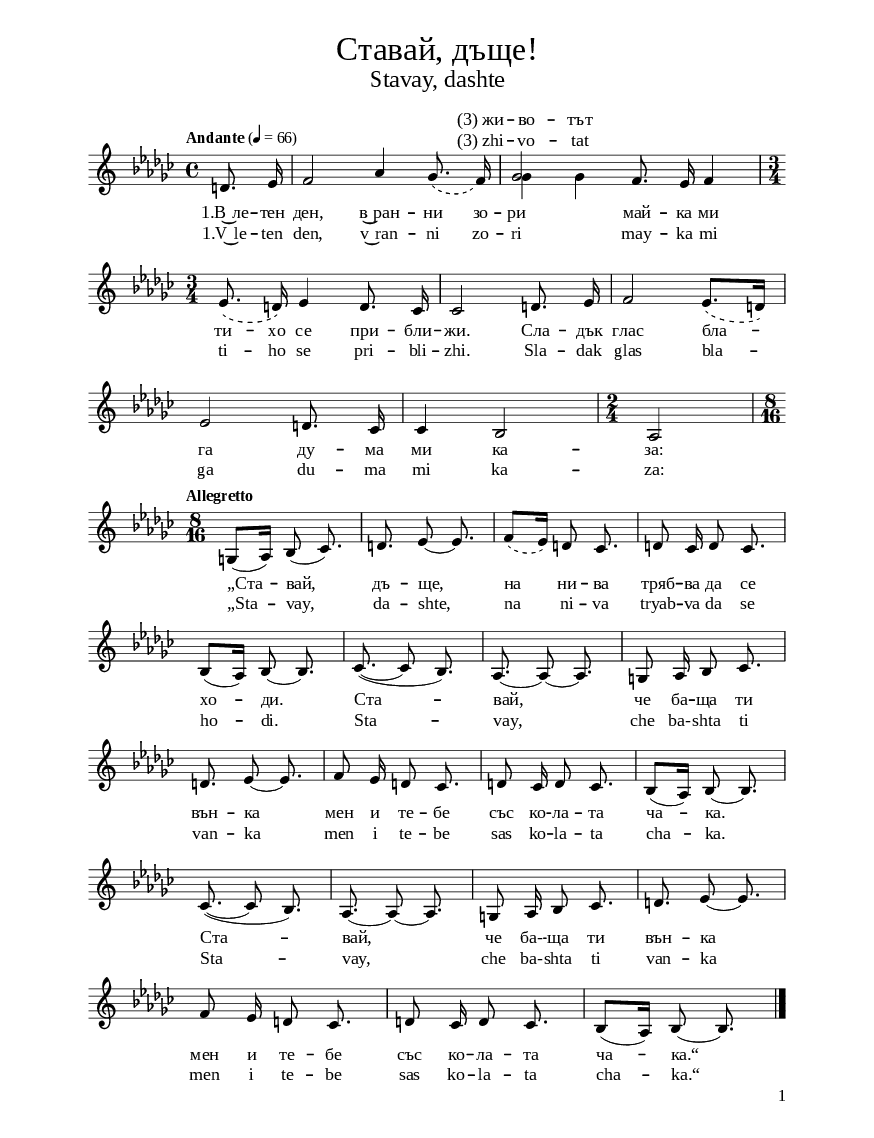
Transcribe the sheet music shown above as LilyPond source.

\version "2.24.2"

% include paper part and global functions
\include "include/globals.ily"

"rightBraces018" = \markup {
  \column {
    % repeat braces
    \translate #'(0 . -12.6 )
    \right-brace #18

    \translate #'(0 . -22.4 )
    \right-brace #18

  
  }
  \column {
    % repeat numbers
    \translate #'(0 . -13.2 )
    2

    \translate #'(0 . -24.2 )
    2


  }
}

\bookpart {
  \label #'ref142
  \tocItem \markup "Ставай, дъще! – Stavay, dashte"
  \include "include/bookpart-paper.ily"
  \score {
    \include "include/score-layout.ily"

    <<
      \new Lyrics = "tempVoiceLyricsBG" \with {
        % lyrics above a staff should have this override
        \override VerticalAxisGroup.staff-affinity = #DOWN
      }
      \new Lyrics = "tempVoiceLyricsEN" \with {
        \override VerticalAxisGroup.staff-affinity = #DOWN
      }

    \new Voice = "mainVoice" \absolute {
      \clef treble
    
      \key ges \major
  
      \time 4/4
      \tempoFunc "Andante" 4 "66"
      \autoBeamOff
      \partial 4
      d'8. es'16 | % 2
      f'2 as'4 \phrasingSlurDown \phrasingSlurDashed ges'8. \(
      <<
        % now temporary add a second voice
        {
          \voiceTwo % this voice is in the same context as parent
          \hideNotes f'16 \) \unHideNotes \phrasingSlurNeutral | % 3
          \stemUp ges'2 \stemNeutral
        }
        \new Voice = "tempVoice" {
          % this is a new voice context
          \voiceOne \autoBeamOff
          f'16 | % 3
          \stemDown ges'4 ges'4 \stemNeutral
        }
      >>
      \oneVoice

      f'8. 
      
      es'16 f'4 \break | % 4
      \time 3/4 \phrasingSlurDashed es'8. \( d'16 \) \phrasingSlurNeutral es'4 d'8. ces'16 | % 5
      ces'2 d'8. es'16 | % 6
      f'2 \slurDashed es'8. [( d'16 )] \slurNeutral \break | % 7
      es'2 d'8. ces'16 | % 8
      ces'4 bes2 | % 9
      \time 2/4  as2 \break |
      \time 8/16  |
      \tempo "Allegretto" \slurSolid g8 [( as16 )] bes8 ( ces'8. ) | % 11
      d'8. es'8 ~ es'8. | % 12
      \slurDashed f'8 [( es'16 )] d'8 ces'8. | % 13
      d'8 ces'16 d'8 ces'8. \break | % 14
      \slurSolid bes8 [( as16 )] bes8 ~ bes8. | % 15
      ces'8. ( ~ ces'8 bes8. ) | % 16
      as8. ~ as8 ~ as8. | % 17
      g8 as16 bes8 ces'8. \break | % 18
      d'8. es'8 ~ es'8. | % 19
      f'8 es'16 d'8 ces'8. |
      d'8 ces'16 d'8 ces'8. | % 21
      bes8 [( as16 )] bes8 ~ bes8. \break | % 22
      ces'8. ( ~ ces'8 bes8. ) | % 23
      as8. ~ as8 ~ as8. | % 24
      g8 as16 bes8 ces'8. | % 25
      d'8. es'8 ~ es'8. \break | % 26
      f'8 es'16 d'8 ces'8. | % 27
      d'8 ces'16 d'8 ces'8. | % 28
      bes8 [( as16 )] bes8 ~ bes8. \bar "|."
    }
   
   
   \new Lyrics \lyricsto "mainVoice" {
      "1.В~ле" -- тен
      ден, в~ран -- ни зо -- ри май -- ка ми ти -- хо се при --
      бли -- жи. Сла -- дък глас бла -- га ду -- ма ми
      ка -- за: „Ста -- вай, дъ -- ще, на ни -- ва
      тряб -- ва да се хо -- ди. Ста -- вай, че ба --
      ща ти вън -- ка мен и те -- бе със ко -- ла --
      та ча -- ка. Ста -- вай, че "ба-" -- ща ти вън --
      ка мен и те -- бе със ко -- ла -- та ча --
      ка.“
   }

   \new Lyrics \lyricsto "mainVoice" {
        "1.V~le" -- ten
        den, v~ran -- ni zo -- ri may -- ka mi ti -- ho se pri --
        bli -- zhi. Sla -- dak glas bla -- ga du -- ma mi
        ka -- za: „Sta -- vay, da -- shte, na ni -- va
        tryab -- va da se ho -- di. Sta -- vay, che "ba-" --
        shta ti van -- ka men i te -- be sas ko -- la --
        ta cha -- ka. Sta -- vay, che "ba-" -- shta ti van --
        ka men i te -- be sas ko -- la -- ta cha --
        ka.“
   }

   \context Lyrics = "tempVoiceLyricsBG" {
     \lyricsto "tempVoice" {
       "(3) жи" -- во -- тът
     }
   }
   
   \context Lyrics = "tempVoiceLyricsEN" {
     \lyricsto "tempVoice" {
       "(3) zhi" -- vo -- tat
     }
   }

   >>

    \header {
      title = \titleFunc "Ставай, дъще!" "Stavay, dashte"
    }

    \midi{}
    


  } % score
  
  
    \pageBreak

    \markup \fontsize #bgCoupletFontSize {
   
    \override #`(baseline-skip . ,bgCoupletBaselineSkip) % affects space between column lines
    \column {
          \line {   2. Слънцето щом изгрей,}
          \line {   "   " ти на нивата трябва да си.}
          \line {   "   " С’ сърп в ръка, с песен ти}
          \line {   "   " деня срещни. Ставай, дъще,}
          \line {   "   " Слънце дома да не те завари.}
          \line {   "   " Ставай, че моми и момци –}
          \line {   "   " вси към нивата са веч тръгнали.}
          \line {   "   " }
          \line {   3.  Нива е, дъще, животът,}
          \line {   "   " де доброто семе се сей.}
          \line {   "   " Кат израсне, живот внася}
          \line {   "   " то във нас. Ставай, дъще,}
          \line {   "   " Любовта днес мен и тебе чака.}
          \line {   "   " Ставай, (2)тя ни носи}
          \line {   "   " своята нова, жива премяна.}
          \line {   "   "  Ставай, че животът вънка мен}
          \line {   "   "  и тебе с благост вече чака.“}
        }
    
    \"rightBraces018"

    \hspace #4
    \override #`(baseline-skip . ,bgCoupletBaselineSkip)
    \column {
          \line {   2. Slantseto shtom izgrey,}
          \line {   "   " ti na nivata tryabva da si.}
          \line {   "   " S’ sarp v raka, s pesen ti}
          \line {   "   " denya sreshtni. Stavay, dashte,}
          \line {   "   " Slantse doma da ne te zavari.}
          \line {   "   " Stavay, che momi i momtsi –}
          \line {   "   " vsi kam nivata sa vech tragnali.}
          \line {   "   " }
          \line {   3.  Niva e, dashte, zhivotat,}
          \line {   "   " de dobroto seme se sey.}
          \line {   "   " Kat izrasne, zhivot vnasya}
          \line {   "   " to vav nas. Stavay, dashte,}
          \line {   "   " Lyubovta dnes men i tebe chaka.}
          \line {   "   " Stavay, tya ni nosi}
          \line {   "   " svoyata nova, zhiva premyana.}
          \line {   "   "  Stavay, che zhivotat vanka men}
          \line {   "   "  i tebe s blagost veche chaka.“}
    }
   \"rightBraces018"

  }

 
 \markup \empty-two

  % include foreign translation(s) of the song
  \version "2.24.3"

\markup \fill-line { \fontsize #deTitleFontSize "Steh' auf, Tochter!" }
\markup \null
\markup \null

\markup \fontsize #deCoupletFontSize {
  \hspace #2
  \override #`(baseline-skip . ,deCoupletBaselineSkip)
  \column {
    \line { 1. An einem Sommertag, in der frühen Morgenröte, }

    \line { "   " näherte sich mir meine Mutter leise.}

    \line { "   "Mit süßer Stimme sagte sie mir ein gütiges Wort:}

    \line { "   " „Stehe auf, Tochter, weil auf den Acker gegangen werden soll.}

    \line { "   "Stehe auf, }

    \line { "   " weil dein Vater draußen auf mich und auf dich mit dem Gespann wartet.“}
    \line { " "}

    \line { 2. Wenn die Sonne aufgeht, sollst du auf dem Acker sein.}

    \line { "   " Mit der Sichel in der Hand und mit einem Lied begrüße den Tag.}

    \line { "   "Stehe auf, Tochter, damit die Sonne dich nicht im Hause findet.}

    \line { "   "Stehe auf, Tochter, }
    
      \line { "   " weil alle Mädchen und Jungen schon zum Acker aufgebrochen sind.}

    \line { " "}

    \line { 3. Der Acker, meine Tochter, ist das Leben,}

    \line { "   "wo der gute Samen gesät wird.}

    \line { "   "Wenn er gedeiht, dann trägt er Leben in uns hinein.}

    \line { "   "Stehe auf, Tochter, die Liebe wartet heute auf mich und auf dich.}

    \line { "   "Stehe auf, sie bringt uns ihr neues, lebendiges Gewand.}

    \line { "   "Stehe auf, }

    \line { "   "weil das Leben draußen schon auf mich und auf dich mit Güte wartet.}
  }
}


} % bookpart
